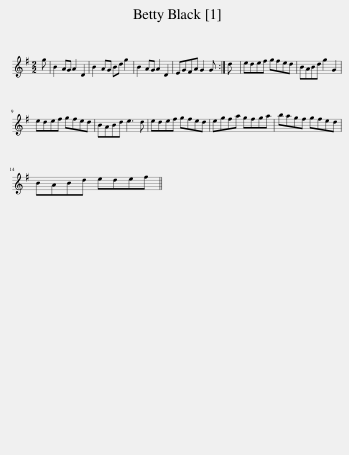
X:1
L:1/8
M:2/2
I:linebreak $
K:G
V:1 treble
V:1
 g | B2 AG A2 D2 | B2 AG Bd g2 | B2 AG A2 D2 | EGFA G2 G :| %5
 d | edef gfed | BABd g2 G2 |$ edef gfed | BABd e3 d | %10
 edef gfed | egfa gfga | bagf gfed |$ BABd edef || %14
